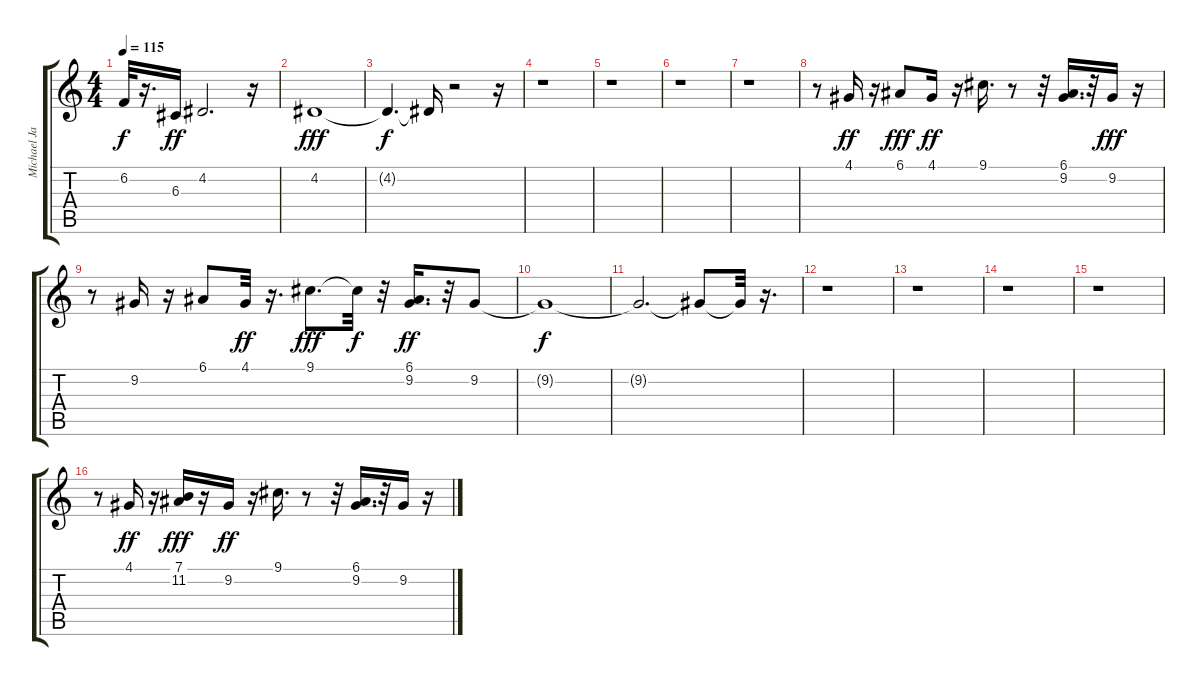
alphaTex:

\track ("Michael Jackson" "Michael Ja") {instrument vibraphone}
\staff {score tabs}
\tuning (E4 B3 G3 D3 A2 E2) {hide}
\ts (4 4)
\tempo 115
\clef g2
\ks c
6.2{t}.32{dy f} r.16{d} 6.3.16{dy ff} 4.2.2{d} r.16 |
4.2.1{dy fff} |
4.2{t}.4{d dy f} 4.2{t}.16 r.2 r.16 |
r.1 |
r.1 |
r.1 |
r.1 |
r.8 4.1.16{dy ff} r.16 6.1.8{dy fff} 4.1.16{dy ff} r.16 9.1.16{d} r.8 r.32 (6.1 9.2).16{d} r.32 9.2.16{dy fff} r.16 |
r.8 9.2.16 r.16 6.1.8 4.1.32{dy ff} r.16{d} 9.1.8{d dy fff} 9.1{t}.32{dy f} r.32 (6.1 9.2).16{d dy ff} r.32 9.2.8 |
9.2{t}.1{dy f} |
9.2{t}.2{d} 9.2{t}.8 9.2{t}.32 r.16{d} |
r.1 |
r.1 |
r.1 |
r.1 |
r.8 4.1.16{dy ff} r.16 (7.1 11.2).16{dy fff} r.16 9.2.16{dy ff} r.16 9.1.16{d} r.8 r.32 (6.1 9.2).16{d} r.32 9.2.16 r.16
